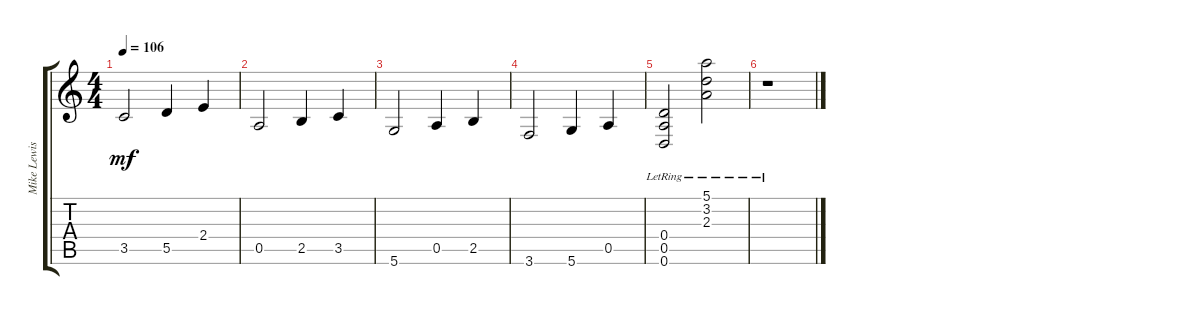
\track ("Mike Lewis (2nd Part)" "Mike Lewis") {instrument overdrivenguitar}
\staff {score tabs}
\tuning (E4 B3 G3 D3 A2 D2) {hide}
\ts (4 4)
\tempo 106
\clef g2
\ks c
3.5.2{dy mf} 5.5.4 2.4.4 |
0.5.2 2.5.4 3.5.4 |
5.6.2 0.5.4 2.5.4 |
3.6.2 5.6.4 0.5.4 |
(0.4{lr} 0.5{lr} 0.6{lr}).2 (5.1{lr} 3.2{lr} 2.3{lr}).2 |
r.1
